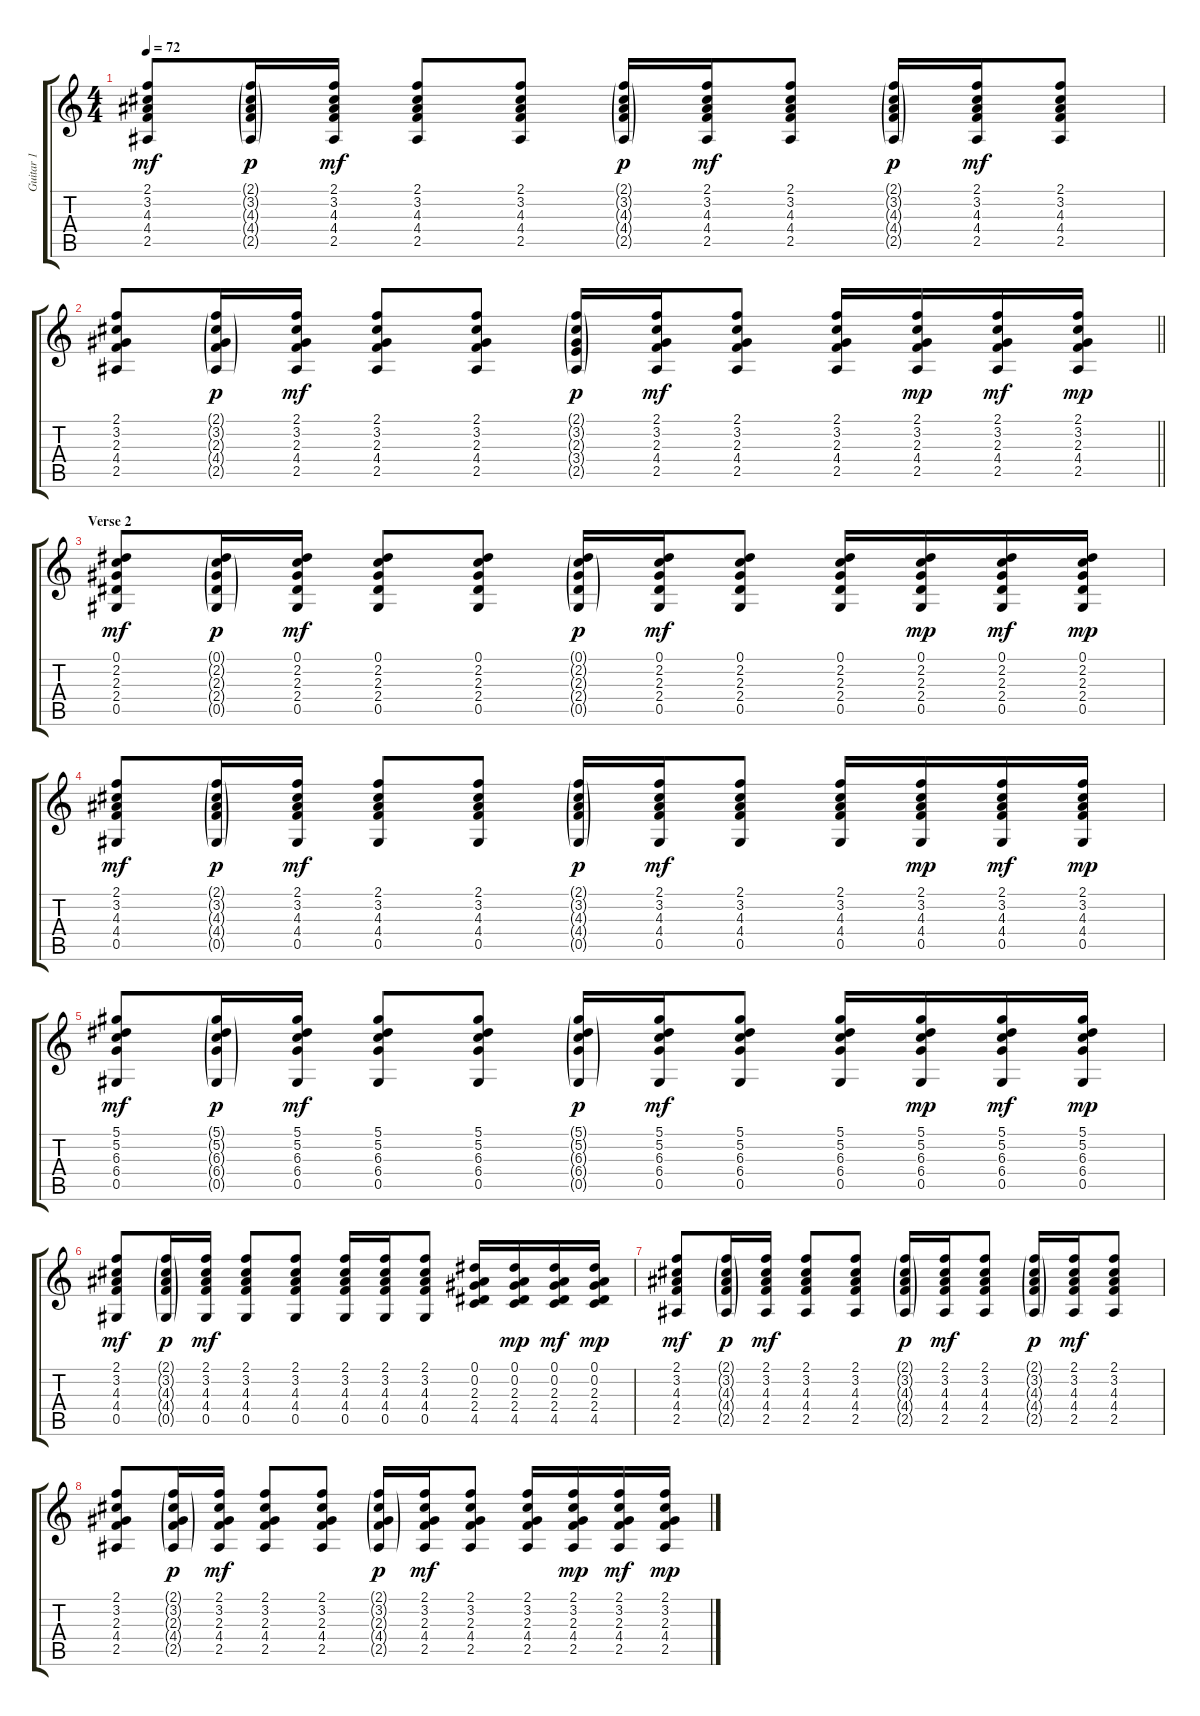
\track ("Guitar 1" "Guitar 1") {instrument acousticguitarsteel}
\staff {score tabs}
\tuning (Eb4 Bb3 Gb3 Db3 Ab2 Eb2) {hide}
\ts (4 4)
\tempo 72
\clef g2
\ks c
(2.1 3.2 4.3 4.4 2.5).8{dy mf} (2.1{g} 3.2{g} 4.3{g} 4.4{g} 2.5{g}).16{dy p} (2.1 3.2 4.3 4.4 2.5).16{dy mf} (2.1 3.2 4.3 4.4 2.5).8 (2.1 3.2 4.3 4.4 2.5).8 (2.1{g} 3.2{g} 4.3{g} 4.4{g} 2.5{g}).16{dy p} (2.1 3.2 4.3 4.4 2.5).16{dy mf} (2.1 3.2 4.3 4.4 2.5).8 (2.1{g} 3.2{g} 4.3{g} 4.4{g} 2.5{g}).16{dy p} (2.1 3.2 4.3 4.4 2.5).16{dy mf} (2.1 3.2 4.3 4.4 2.5).8 |
\barLineRight lightlight
(2.1 3.2 2.3 4.4 2.5).8 (2.1{g} 3.2{g} 2.3{g} 4.4{g} 2.5{g}).16{dy p} (2.1 3.2 2.3 4.4 2.5).16{dy mf} (2.1 3.2 2.3 4.4 2.5).8 (2.1 3.2 2.3 4.4 2.5).8 (2.1{g} 3.2{g} 2.3{g} 3.4{g} 2.5{g}).16{dy p} (2.1 3.2 2.3 4.4 2.5).16{dy mf} (2.1 3.2 2.3 4.4 2.5).8 (2.1 3.2 2.3 4.4 2.5).16 (2.1 3.2 2.3 4.4 2.5).16{dy mp} (2.1 3.2 2.3 4.4 2.5).16{dy mf} (2.1 3.2 2.3 4.4 2.5).16{dy mp} |
\section ("" "Verse 2")
(0.1 2.2 2.3 2.4 0.5).8{dy mf} (0.1{g} 2.2{g} 2.3{g} 2.4{g} 0.5{g}).16{dy p} (0.1 2.2 2.3 2.4 0.5).16{dy mf} (0.1 2.2 2.3 2.4 0.5).8 (0.1 2.2 2.3 2.4 0.5).8 (0.1{g} 2.2{g} 2.3{g} 2.4{g} 0.5{g}).16{dy p} (0.1 2.2 2.3 2.4 0.5).16{dy mf} (0.1 2.2 2.3 2.4 0.5).8 (0.1 2.2 2.3 2.4 0.5).16 (0.1 2.2 2.3 2.4 0.5).16{dy mp} (0.1 2.2 2.3 2.4 0.5).16{dy mf} (0.1 2.2 2.3 2.4 0.5).16{dy mp} |
(2.1 3.2 4.3 4.4 0.5).8{dy mf} (2.1{g} 3.2{g} 4.3{g} 4.4{g} 0.5{g}).16{dy p} (2.1 3.2 4.3 4.4 0.5).16{dy mf} (2.1 3.2 4.3 4.4 0.5).8 (2.1 3.2 4.3 4.4 0.5).8 (2.1{g} 3.2{g} 4.3{g} 4.4{g} 0.5{g}).16{dy p} (2.1 3.2 4.3 4.4 0.5).16{dy mf} (2.1 3.2 4.3 4.4 0.5).8 (2.1 3.2 4.3 4.4 0.5).16 (2.1 3.2 4.3 4.4 0.5).16{dy mp} (2.1 3.2 4.3 4.4 0.5).16{dy mf} (2.1 3.2 4.3 4.4 0.5).16{dy mp} |
(5.1 5.2 6.3 6.4 0.5).8{dy mf} (5.1{g} 5.2{g} 6.3{g} 6.4{g} 0.5{g}).16{dy p} (5.1 5.2 6.3 6.4 0.5).16{dy mf} (5.1 5.2 6.3 6.4 0.5).8 (5.1 5.2 6.3 6.4 0.5).8 (5.1{g} 5.2{g} 6.3{g} 6.4{g} 0.5{g}).16{dy p} (5.1 5.2 6.3 6.4 0.5).16{dy mf} (5.1 5.2 6.3 6.4 0.5).8 (5.1 5.2 6.3 6.4 0.5).16 (5.1 5.2 6.3 6.4 0.5).16{dy mp} (5.1 5.2 6.3 6.4 0.5).16{dy mf} (5.1 5.2 6.3 6.4 0.5).16{dy mp} |
(2.1 3.2 4.3 4.4 0.5).8{dy mf} (2.1{g} 3.2{g} 4.3{g} 4.4{g} 0.5{g}).16{dy p} (2.1 3.2 4.3 4.4 0.5).16{dy mf} (2.1 3.2 4.3 4.4 0.5).8 (2.1 3.2 4.3 4.4 0.5).8 (2.1 3.2 4.3 4.4 0.5).16 (2.1 3.2 4.3 4.4 0.5).16 (2.1 3.2 4.3 4.4 0.5).8 (0.1 0.2 2.3 2.4 4.5).16 (0.1 0.2 2.3 2.4 4.5).16{dy mp} (0.1 0.2 2.3 2.4 4.5).16{dy mf} (0.1 0.2 2.3 2.4 4.5).16{dy mp} |
(2.1 3.2 4.3 4.4 2.5).8{dy mf} (2.1{g} 3.2{g} 4.3{g} 4.4{g} 2.5{g}).16{dy p} (2.1 3.2 4.3 4.4 2.5).16{dy mf} (2.1 3.2 4.3 4.4 2.5).8 (2.1 3.2 4.3 4.4 2.5).8 (2.1{g} 3.2{g} 4.3{g} 4.4{g} 2.5{g}).16{dy p} (2.1 3.2 4.3 4.4 2.5).16{dy mf} (2.1 3.2 4.3 4.4 2.5).8 (2.1{g} 3.2{g} 4.3{g} 4.4{g} 2.5{g}).16{dy p} (2.1 3.2 4.3 4.4 2.5).16{dy mf} (2.1 3.2 4.3 4.4 2.5).8 |
(2.1 3.2 2.3 4.4 2.5).8 (2.1{g} 3.2{g} 2.3{g} 4.4{g} 2.5{g}).16{dy p} (2.1 3.2 2.3 4.4 2.5).16{dy mf} (2.1 3.2 2.3 4.4 2.5).8 (2.1 3.2 2.3 4.4 2.5).8 (2.1{g} 3.2{g} 2.3{g} 4.4{g} 2.5{g}).16{dy p} (2.1 3.2 2.3 4.4 2.5).16{dy mf} (2.1 3.2 2.3 4.4 2.5).8 (2.1 3.2 2.3 4.4 2.5).16 (2.1 3.2 2.3 4.4 2.5).16{dy mp} (2.1 3.2 2.3 4.4 2.5).16{dy mf} (2.1 3.2 2.3 4.4 2.5).16{dy mp}
